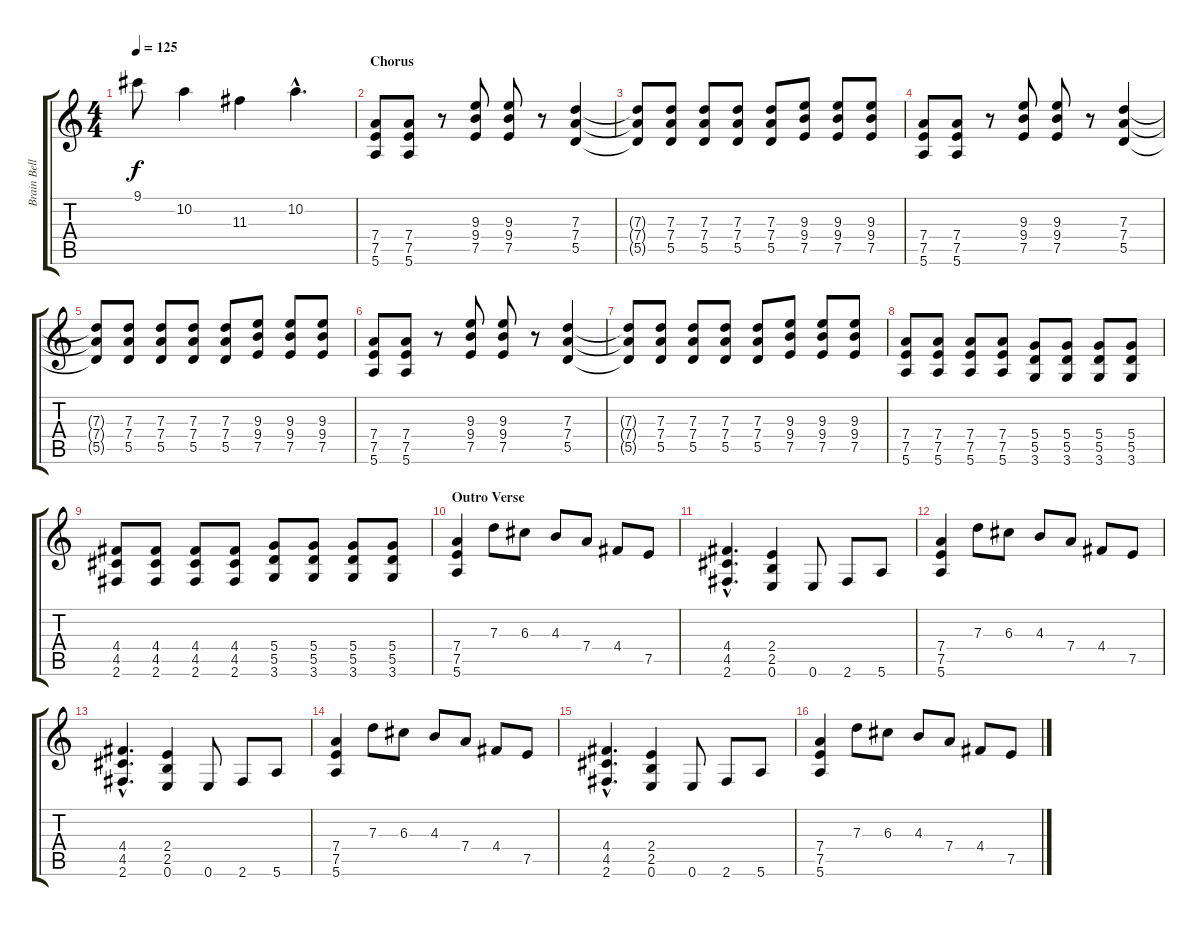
\track ("Brain Bell-Lead Guitar" "Brain Bell") {instrument distortionguitar}
\staff {score tabs}
\tuning (E4 B3 G3 D3 A2 E2) {hide}
\ts (4 4)
\tempo 125
\clef g2
\ks c
9.1{t}.8{dy f} 10.2.4 11.3.4 10.2{hac}.4{d} |
\section ("" "Chorus")
(7.4 7.5 5.6).8 (7.4 7.5 5.6).8 r.8 (9.3 9.4 7.5).8 (9.3 9.4 7.5).8 r.8 (7.3 7.4 5.5).4 |
(7.3{t} 7.4{t} 5.5{t}).8 (7.3 7.4 5.5).8 (7.3 7.4 5.5).8 (7.3 7.4 5.5).8 (7.3 7.4 5.5).8 (9.3 9.4 7.5).8 (9.3 9.4 7.5).8 (9.3 9.4 7.5).8 |
(7.4 7.5 5.6).8 (7.4 7.5 5.6).8 r.8 (9.3 9.4 7.5).8 (9.3 9.4 7.5).8 r.8 (7.3 7.4 5.5).4 |
(7.3{t} 7.4{t} 5.5{t}).8 (7.3 7.4 5.5).8 (7.3 7.4 5.5).8 (7.3 7.4 5.5).8 (7.3 7.4 5.5).8 (9.3 9.4 7.5).8 (9.3 9.4 7.5).8 (9.3 9.4 7.5).8 |
(7.4 7.5 5.6).8 (7.4 7.5 5.6).8 r.8 (9.3 9.4 7.5).8 (9.3 9.4 7.5).8 r.8 (7.3 7.4 5.5).4 |
(7.3{t} 7.4{t} 5.5{t}).8 (7.3 7.4 5.5).8 (7.3 7.4 5.5).8 (7.3 7.4 5.5).8 (7.3 7.4 5.5).8 (9.3 9.4 7.5).8 (9.3 9.4 7.5).8 (9.3 9.4 7.5).8 |
(7.4 7.5 5.6).8 (7.4 7.5 5.6).8 (7.4 7.5 5.6).8 (7.4 7.5 5.6).8 (5.4 5.5 3.6).8 (5.4 5.5 3.6).8 (5.4 5.5 3.6).8 (5.4 5.5 3.6).8 |
(4.4 4.5 2.6).8 (4.4 4.5 2.6).8 (4.4 4.5 2.6).8 (4.4 4.5 2.6).8 (5.4 5.5 3.6).8 (5.4 5.5 3.6).8 (5.4 5.5 3.6).8 (5.4 5.5 3.6).8 |
\section ("" "Outro Verse")
(7.4 7.5 5.6).4 7.3.8 6.3.8 4.3.8 7.4.8 4.4.8 7.5.8 |
(4.4{hac} 4.5{hac} 2.6{hac}).4{d} (2.4 2.5 0.6).4 0.6.8 2.6.8 5.6.8 |
(7.4 7.5 5.6).4 7.3.8 6.3.8 4.3.8 7.4.8 4.4.8 7.5.8 |
(4.4{hac} 4.5{hac} 2.6{hac}).4{d} (2.4 2.5 0.6).4 0.6.8 2.6.8 5.6.8 |
(7.4 7.5 5.6).4 7.3.8 6.3.8 4.3.8 7.4.8 4.4.8 7.5.8 |
(4.4{hac} 4.5{hac} 2.6{hac}).4{d} (2.4 2.5 0.6).4 0.6.8 2.6.8 5.6.8 |
(7.4 7.5 5.6).4 7.3.8 6.3.8 4.3.8 7.4.8 4.4.8 7.5.8
